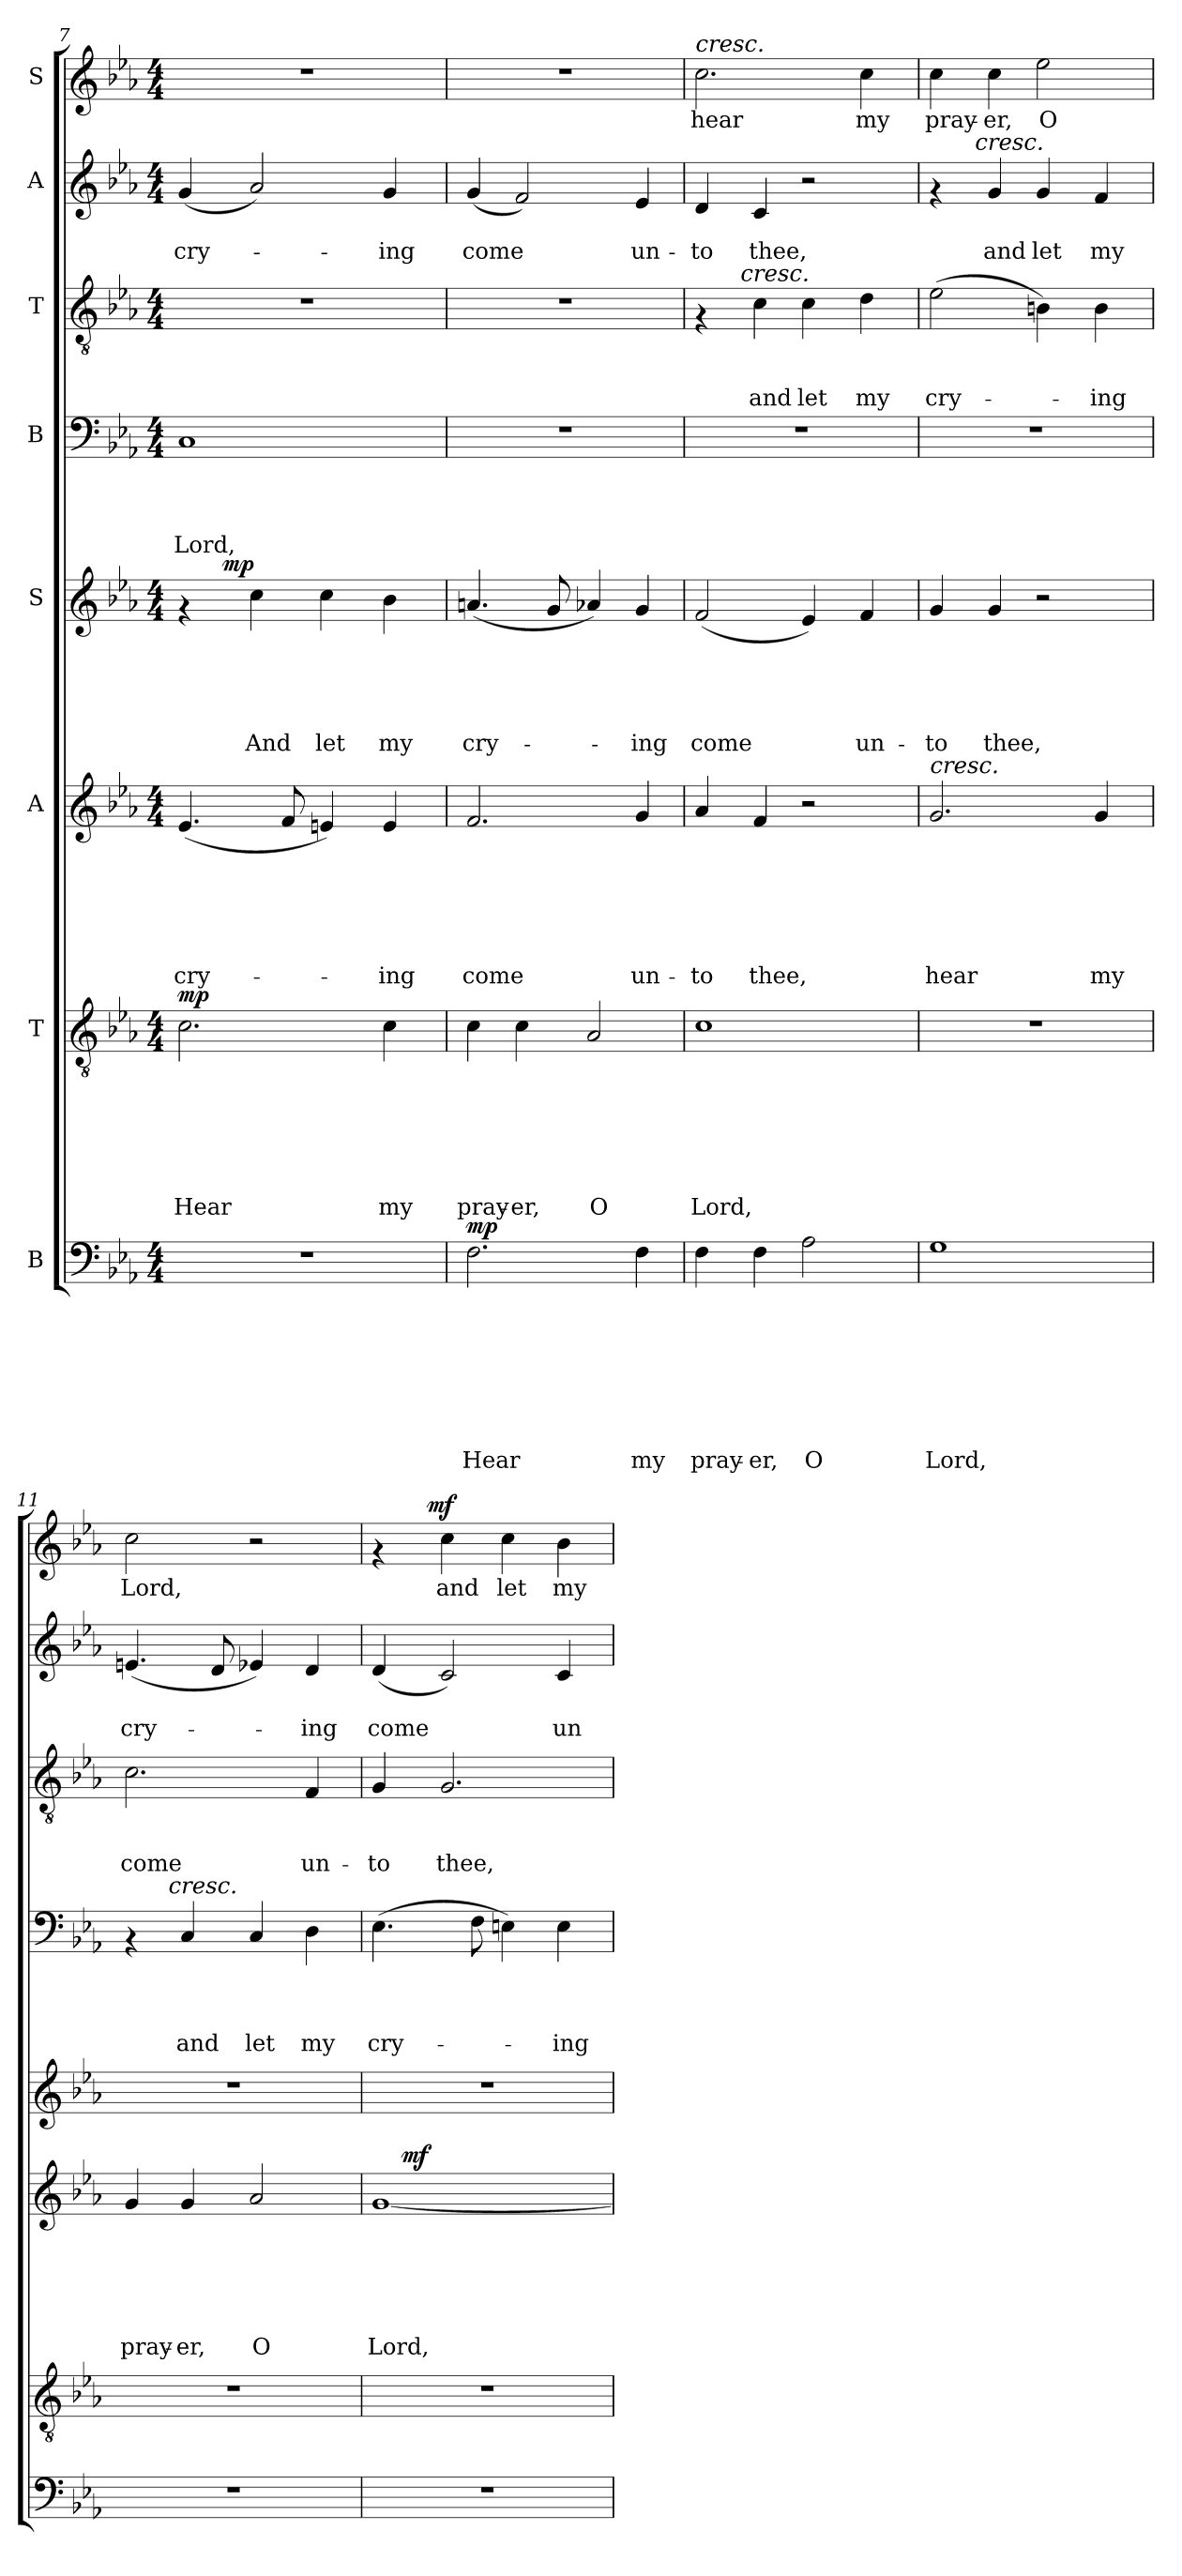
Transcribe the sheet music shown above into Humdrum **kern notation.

**kern	**text	**text	**text	**text	**text	**text	**text	**text	**dynam	**kern	**text	**text	**text	**text	**text	**text	**text	**dynam	**kern	**text	**text	**text	**text	**text	**text	**dynam	**kern	**text	**text	**text	**text	**text	**dynam	**kern	**text	**text	**text	**text	**kern	**text	**text	**text	**kern	**text	**text	**kern	**text	**dynam
*part8	*part8	*part8	*part8	*part8	*part8	*part8	*part8	*part8	*part8	*part7	*part7	*part7	*part7	*part7	*part7	*part7	*part7	*part7	*part6	*part6	*part6	*part6	*part6	*part6	*part6	*part6	*part5	*part5	*part5	*part5	*part5	*part5	*part5	*part4	*part4	*part4	*part4	*part4	*part3	*part3	*part3	*part3	*part2	*part2	*part2	*part1	*part1	*part1
*staff8	*staff8	*staff8	*staff8	*staff8	*staff8	*staff8	*staff8	*staff8	*staff8	*staff7	*staff7	*staff7	*staff7	*staff7	*staff7	*staff7	*staff7	*staff7	*staff6	*staff6	*staff6	*staff6	*staff6	*staff6	*staff6	*staff6	*staff5	*staff5	*staff5	*staff5	*staff5	*staff5	*staff5	*staff4	*staff4	*staff4	*staff4	*staff4	*staff3	*staff3	*staff3	*staff3	*staff2	*staff2	*staff2	*staff1	*staff1	*staff1
*I"B	*	*	*	*	*	*	*	*	*	*I"T	*	*	*	*	*	*	*	*	*I"A	*	*	*	*	*	*	*	*I"S	*	*	*	*	*	*	*I"B	*	*	*	*	*I"T	*	*	*	*I"A	*	*	*I"S	*	*
!!LO:PB:g=z
*clefF4	*	*	*	*	*	*	*	*	*	*clefGv2	*	*	*	*	*	*	*	*	*clefG2	*	*	*	*	*	*	*	*clefG2	*	*	*	*	*	*	*clefF4	*	*	*	*	*clefGv2	*	*	*	*clefG2	*	*	*clefG2	*	*
*k[b-e-a-]	*	*	*	*	*	*	*	*	*	*k[b-e-a-]	*	*	*	*	*	*	*	*	*k[b-e-a-]	*	*	*	*	*	*	*	*k[b-e-a-]	*	*	*	*	*	*	*k[b-e-a-]	*	*	*	*	*k[b-e-a-]	*	*	*	*k[b-e-a-]	*	*	*k[b-e-a-]	*	*
*E-:	*	*	*	*	*	*	*	*	*	*E-:	*	*	*	*	*	*	*	*	*E-:	*	*	*	*	*	*	*	*E-:	*	*	*	*	*	*	*E-:	*	*	*	*	*E-:	*	*	*	*E-:	*	*	*E-:	*	*
*M4/4	*	*	*	*	*	*	*	*	*	*M4/4	*	*	*	*	*	*	*	*	*M4/4	*	*	*	*	*	*	*	*M4/4	*	*	*	*	*	*	*M4/4	*	*	*	*	*M4/4	*	*	*	*M4/4	*	*	*M4/4	*	*
=7	=7	=7	=7	=7	=7	=7	=7	=7	=7	=7	=7	=7	=7	=7	=7	=7	=7	=7	=7	=7	=7	=7	=7	=7	=7	=7	=7	=7	=7	=7	=7	=7	=7	=7	=7	=7	=7	=7	=7	=7	=7	=7	=7	=7	=7	=7	=7	=7
!	!	!	!	!	!	!	!	!	!	!	!	!	!	!	!	!	!LO:LY:b	!LO:DY:a	!	!	!	!	!	!	!LO:LY:b:rj	!	!	!	!	!	!	!	!	!	!	!	!	!LO:LY:b	!	!	!	!	!	!	!LO:LY:b	!	!	!
*	*	*	*	*	*	*	*	*	*	*	*	*	*	*	*	*	*	*	*	*	*	*	*	*	*	*	*^	*	*	*	*	*	*	*	*	*	*	*	*	*	*	*	*	*	*	*	*	*
1r	.	.	.	.	.	.	.	.	.	2.c\	.	.	.	.	.	.	Hear	mp	(<4.e-/	.	.	.	.	.	cry-	.	4rf	8ryy	.	.	.	.	.	.	1C	.	.	.	Lord,	1r	.	.	.	(<4g/	.	cry-	1r	.	.
.	.	.	.	.	.	.	.	.	.	.	.	.	.	.	.	.	.	.	.	.	.	.	.	.	.	.	.	32ryy	.	.	.	.	.	.	.	.	.	.	.	.	.	.	.	.	.	.	.	.	.
!	!	!	!	!	!	!	!	!	!	!	!	!	!	!	!	!	!	!	!	!	!	!	!	!	!	!	!	!	!	!	!	!	!	!LO:DY:a	!	!	!	!	!	!	!	!	!	!	!	!	!	!	!
.	.	.	.	.	.	.	.	.	.	.	.	.	.	.	.	.	.	.	.	.	.	.	.	.	.	.	.	2ryy	.	.	.	.	.	mp	.	.	.	.	.	.	.	.	.	.	.	.	.	.	.
!	!	!	!	!	!	!	!	!	!	!	!	!	!	!	!	!	!	!	!	!	!	!	!	!	!	!	!	!	!	!	!	!	!LO:LY:b	!	!	!	!	!	!	!	!	!	!	!	!	!	!	!	!
.	.	.	.	.	.	.	.	.	.	.	.	.	.	.	.	.	.	.	.	.	.	.	.	.	.	.	4cc\	.	.	.	.	.	And	.	.	.	.	.	.	.	.	.	.	2a-/)	.	.	.	.	.
.	.	.	.	.	.	.	.	.	.	.	.	.	.	.	.	.	.	.	8f/	.	.	.	.	.	.	.	.	.	.	.	.	.	.	.	.	.	.	.	.	.	.	.	.	.	.	.	.	.	.
!	!	!	!	!	!	!	!	!	!	!	!	!	!	!	!	!	!	!	!	!	!	!	!	!	!	!	!	!	!	!	!	!	!LO:LY:b	!	!	!	!	!	!	!	!	!	!	!	!	!	!	!	!
.	.	.	.	.	.	.	.	.	.	.	.	.	.	.	.	.	.	.	4en/)	.	.	.	.	.	.	.	4cc\	.	.	.	.	.	let	.	.	.	.	.	.	.	.	.	.	.	.	.	.	.	.
.	.	.	.	.	.	.	.	.	.	.	.	.	.	.	.	.	.	.	.	.	.	.	.	.	.	.	.	4ryy	.	.	.	.	.	.	.	.	.	.	.	.	.	.	.	.	.	.	.	.	.
!	!	!	!	!	!	!	!	!	!	!	!	!	!	!	!	!	!LO:LY:b	!	!	!	!	!	!	!	!LO:LY:b:rj	!	!	!	!	!	!	!	!LO:LY:b	!	!	!	!	!	!	!	!	!	!	!	!	!LO:LY:b	!	!	!
.	.	.	.	.	.	.	.	.	.	4c\	.	.	.	.	.	.	my	.	4e/	.	.	.	.	.	-ing	.	4b-\	.	.	.	.	.	my	.	.	.	.	.	.	.	.	.	.	4g/	.	-ing	.	.	.
.	.	.	.	.	.	.	.	.	.	.	.	.	.	.	.	.	.	.	.	.	.	.	.	.	.	.	.	16.ryy	.	.	.	.	.	.	.	.	.	.	.	.	.	.	.	.	.	.	.	.	.
=8	=8	=8	=8	=8	=8	=8	=8	=8	=8	=8	=8	=8	=8	=8	=8	=8	=8	=8	=8	=8	=8	=8	=8	=8	=8	=8	=8	=8	=8	=8	=8	=8	=8	=8	=8	=8	=8	=8	=8	=8	=8	=8	=8	=8	=8	=8	=8	=8	=8
!	!	!	!	!	!	!	!	!LO:LY:b	!LO:DY:a	!	!	!	!	!	!	!	!LO:LY:b	!	!	!	!	!	!	!	!LO:LY:b:rj	!	!	!	!	!	!	!	!LO:LY:b	!	!	!	!	!	!	!	!	!	!	!	!	!LO:LY:b	!	!	!
*	*	*	*	*	*	*	*	*	*	*	*	*	*	*	*	*	*	*	*	*	*	*	*	*	*	*	*v	*v	*	*	*	*	*	*	*	*	*	*	*	*	*	*	*	*	*	*	*	*	*
2.F\	.	.	.	.	.	.	.	Hear	mp	4c\	.	.	.	.	.	.	pray-	.	2.f/	.	.	.	.	.	come	.	(<4.an/	.	.	.	.	cry-	.	1r	.	.	.	.	1r	.	.	.	(<4g/	.	come	1r	.	.
!	!	!	!	!	!	!	!	!	!	!	!	!	!	!	!	!	!LO:LY:b	!	!	!	!	!	!	!	!	!	!	!	!	!	!	!	!	!	!	!	!	!	!	!	!	!	!	!	!	!	!	!
.	.	.	.	.	.	.	.	.	.	4c\	.	.	.	.	.	.	-er,	.	.	.	.	.	.	.	.	.	.	.	.	.	.	.	.	.	.	.	.	.	.	.	.	.	2f/)	.	.	.	.	.
.	.	.	.	.	.	.	.	.	.	.	.	.	.	.	.	.	.	.	.	.	.	.	.	.	.	.	8g/	.	.	.	.	.	.	.	.	.	.	.	.	.	.	.	.	.	.	.	.	.
!	!	!	!	!	!	!	!	!	!	!	!	!	!	!	!	!	!LO:LY:b	!	!	!	!	!	!	!	!	!	!	!	!	!	!	!	!	!	!	!	!	!	!	!	!	!	!	!	!	!	!	!
.	.	.	.	.	.	.	.	.	.	2A-/	.	.	.	.	.	.	O	.	.	.	.	.	.	.	.	.	4a-X/)	.	.	.	.	.	.	.	.	.	.	.	.	.	.	.	.	.	.	.	.	.
!	!	!	!	!	!	!	!	!LO:LY:b	!	!	!	!	!	!	!	!	!	!	!	!	!	!	!	!	!LO:LY:b:rj	!	!	!	!	!	!	!LO:LY:b	!	!	!	!	!	!	!	!	!	!	!	!	!LO:LY:b	!	!	!
4F\	.	.	.	.	.	.	.	my	.	.	.	.	.	.	.	.	.	.	4g/	.	.	.	.	.	un-	.	4g/	.	.	.	.	-ing	.	.	.	.	.	.	.	.	.	.	4e-/	.	un-	.	.	.
=9	=9	=9	=9	=9	=9	=9	=9	=9	=9	=9	=9	=9	=9	=9	=9	=9	=9	=9	=9	=9	=9	=9	=9	=9	=9	=9	=9	=9	=9	=9	=9	=9	=9	=9	=9	=9	=9	=9	=9	=9	=9	=9	=9	=9	=9	=9	=9	=9
!	!	!	!	!	!	!	!	!	!	!	!	!	!	!	!	!	!	!	!	!	!	!	!	!	!	!	!	!	!	!	!	!	!	!	!	!	!	!	!	!	!	!	!	!	!	!LO:TX:a:i:t=cresc.	!	!
!	!	!	!	!	!	!	!	!LO:LY:b	!	!	!	!	!	!	!	!	!LO:LY:b	!	!	!	!	!	!	!	!LO:LY:b:rj	!	!	!	!	!	!	!LO:LY:b	!	!	!	!	!	!	!	!	!	!	!	!	!LO:LY:b	!	!LO:LY:b	!
*	*	*	*	*	*	*	*	*	*	*	*	*	*	*	*	*	*	*	*	*	*	*	*	*	*	*	*	*	*	*	*	*	*	*	*	*	*	*	*^	*	*	*	*	*	*	*	*	*
4F\	.	.	.	.	.	.	.	pray-	.	1c	.	.	.	.	.	.	Lord,	.	4a-/	.	.	.	.	.	-to	.	(<2f/	.	.	.	.	come	.	1r	.	.	.	.	4rF	8..ryy	.	.	.	4d/	.	-to	2.cc\	hear	.
!	!	!	!	!	!	!	!	!	!	!	!	!	!	!	!	!	!	!	!	!	!	!	!	!	!	!	!	!	!	!	!	!	!	!	!	!	!	!	!	!LO:TX:a:i:t=cresc.	!	!	!	!	!	!	!	!	!
.	.	.	.	.	.	.	.	.	.	.	.	.	.	.	.	.	.	.	.	.	.	.	.	.	.	.	.	.	.	.	.	.	.	.	.	.	.	.	.	2ryy	.	.	.	.	.	.	.	.	.
!	!	!	!	!	!	!	!	!LO:LY:b	!	!	!	!	!	!	!	!	!	!	!	!	!	!	!	!	!LO:LY:b:rj	!	!	!	!	!	!	!	!	!	!	!	!	!	!	!	!	!	!LO:LY:b	!	!	!LO:LY:b	!	!	!
4F\	.	.	.	.	.	.	.	-er,	.	.	.	.	.	.	.	.	.	.	4f/	.	.	.	.	.	thee,	.	.	.	.	.	.	.	.	.	.	.	.	.	4c\	.	.	.	and	4c/	.	thee,	.	.	.
!	!	!	!	!	!	!	!	!LO:LY:b	!	!	!	!	!	!	!	!	!	!	!	!	!	!	!	!	!	!	!	!	!	!	!	!	!	!	!	!	!	!	!	!	!	!	!LO:LY:b	!	!	!	!	!	!
2A-\	.	.	.	.	.	.	.	O	.	.	.	.	.	.	.	.	.	.	2r	.	.	.	.	.	.	.	4e-/)	.	.	.	.	.	.	.	.	.	.	.	4c\	.	.	.	let	2r	.	.	.	.	.
.	.	.	.	.	.	.	.	.	.	.	.	.	.	.	.	.	.	.	.	.	.	.	.	.	.	.	.	.	.	.	.	.	.	.	.	.	.	.	.	4ryy	.	.	.	.	.	.	.	.	.
!	!	!	!	!	!	!	!	!	!	!	!	!	!	!	!	!	!	!	!	!	!	!	!	!	!	!	!	!	!	!	!	!LO:LY:b	!	!	!	!	!	!	!	!	!	!	!LO:LY:b	!	!	!	!	!LO:LY:b	!
.	.	.	.	.	.	.	.	.	.	.	.	.	.	.	.	.	.	.	.	.	.	.	.	.	.	.	4f/	.	.	.	.	un-	.	.	.	.	.	.	4d\	.	.	.	my	.	.	.	4cc\	my	.
.	.	.	.	.	.	.	.	.	.	.	.	.	.	.	.	.	.	.	.	.	.	.	.	.	.	.	.	.	.	.	.	.	.	.	.	.	.	.	.	32ryy	.	.	.	.	.	.	.	.	.
=10	=10	=10	=10	=10	=10	=10	=10	=10	=10	=10	=10	=10	=10	=10	=10	=10	=10	=10	=10	=10	=10	=10	=10	=10	=10	=10	=10	=10	=10	=10	=10	=10	=10	=10	=10	=10	=10	=10	=10	=10	=10	=10	=10	=10	=10	=10	=10	=10	=10
!	!	!	!	!	!	!	!	!	!	!	!	!	!	!	!	!	!	!	!LO:TX:a:i:t=cresc.	!	!	!	!	!	!	!	!	!	!	!	!	!	!	!	!	!	!	!	!	!	!	!	!	!	!	!	!	!	!
!	!	!	!	!	!	!	!	!LO:LY:b	!	!	!	!	!	!	!	!	!	!	!	!	!	!	!	!	!LO:LY:b:rj	!	!	!	!	!	!	!LO:LY:b	!	!	!	!	!	!	!	!	!	!	!LO:LY:b	!	!	!	!	!LO:LY:b	!
*	*	*	*	*	*	*	*	*	*	*	*	*	*	*	*	*	*	*	*	*	*	*	*	*	*	*	*	*	*	*	*	*	*	*	*	*	*	*	*v	*v	*	*	*	*^	*	*	*	*	*
1G	.	.	.	.	.	.	.	Lord,	.	1r	.	.	.	.	.	.	.	.	2.g/	.	.	.	.	.	hear	.	4g/	.	.	.	.	-to	.	1r	.	.	.	.	(>2e-\	.	.	cry-	4rf	8..ryy	.	.	4cc\	pray-	.
!	!	!	!	!	!	!	!	!	!	!	!	!	!	!	!	!	!	!	!	!	!	!	!	!	!	!	!	!	!	!	!	!	!	!	!	!	!	!	!	!	!	!	!	!LO:TX:a:i:t=cresc.	!	!	!	!	!
.	.	.	.	.	.	.	.	.	.	.	.	.	.	.	.	.	.	.	.	.	.	.	.	.	.	.	.	.	.	.	.	.	.	.	.	.	.	.	.	.	.	.	.	2ryy	.	.	.	.	.
!	!	!	!	!	!	!	!	!	!	!	!	!	!	!	!	!	!	!	!	!	!	!	!	!	!	!	!	!	!	!	!	!LO:LY:b	!	!	!	!	!	!	!	!	!	!	!	!	!	!LO:LY:b	!	!LO:LY:b	!
.	.	.	.	.	.	.	.	.	.	.	.	.	.	.	.	.	.	.	.	.	.	.	.	.	.	.	4g/	.	.	.	.	thee,	.	.	.	.	.	.	.	.	.	.	4g/	.	.	and	4cc\	-er,	.
!	!	!	!	!	!	!	!	!	!	!	!	!	!	!	!	!	!	!	!	!	!	!	!	!	!	!	!	!	!	!	!	!	!	!	!	!	!	!	!	!	!	!	!	!	!	!LO:LY:b	!	!LO:LY:b	!
.	.	.	.	.	.	.	.	.	.	.	.	.	.	.	.	.	.	.	.	.	.	.	.	.	.	.	2r	.	.	.	.	.	.	.	.	.	.	.	4Bn\)	.	.	.	4g/	.	.	let	2ee-\	O	.
.	.	.	.	.	.	.	.	.	.	.	.	.	.	.	.	.	.	.	.	.	.	.	.	.	.	.	.	.	.	.	.	.	.	.	.	.	.	.	.	.	.	.	.	4ryy	.	.	.	.	.
!	!	!	!	!	!	!	!	!	!	!	!	!	!	!	!	!	!	!	!	!	!	!	!	!	!LO:LY:b:rj	!	!	!	!	!	!	!	!	!	!	!	!	!	!	!	!	!LO:LY:b	!	!	!	!LO:LY:b	!	!	!
.	.	.	.	.	.	.	.	.	.	.	.	.	.	.	.	.	.	.	4g/	.	.	.	.	.	my	.	.	.	.	.	.	.	.	.	.	.	.	.	4B\	.	.	-ing	4f/	.	.	my	.	.	.
.	.	.	.	.	.	.	.	.	.	.	.	.	.	.	.	.	.	.	.	.	.	.	.	.	.	.	.	.	.	.	.	.	.	.	.	.	.	.	.	.	.	.	.	32ryy	.	.	.	.	.
=11	=11	=11	=11	=11	=11	=11	=11	=11	=11	=11	=11	=11	=11	=11	=11	=11	=11	=11	=11	=11	=11	=11	=11	=11	=11	=11	=11	=11	=11	=11	=11	=11	=11	=11	=11	=11	=11	=11	=11	=11	=11	=11	=11	=11	=11	=11	=11	=11	=11
!	!	!	!	!	!	!	!	!	!	!	!	!	!	!	!	!	!	!	!	!	!	!	!	!	!LO:LY:b:rj	!	!	!	!	!	!	!	!	!	!	!	!	!	!	!	!	!LO:LY:b	!	!	!	!LO:LY:b	!	!LO:LY:b	!
*	*	*	*	*	*	*	*	*	*	*	*	*	*	*	*	*	*	*	*	*	*	*	*	*	*	*	*	*	*	*	*	*	*	*^	*	*	*	*	*	*	*	*	*v	*v	*	*	*	*	*
1r	.	.	.	.	.	.	.	.	.	1r	.	.	.	.	.	.	.	.	4g/	.	.	.	.	.	pray-	.	1r	.	.	.	.	.	.	4rAA	8..ryy	.	.	.	.	2.c\	.	.	come	(<4.en/	.	cry-	2cc\	Lord,	.
!	!	!	!	!	!	!	!	!	!	!	!	!	!	!	!	!	!	!	!	!	!	!	!	!	!	!	!	!	!	!	!	!	!	!	!LO:TX:a:i:t=cresc.	!	!	!	!	!	!	!	!	!	!	!	!	!	!
.	.	.	.	.	.	.	.	.	.	.	.	.	.	.	.	.	.	.	.	.	.	.	.	.	.	.	.	.	.	.	.	.	.	.	2ryy	.	.	.	.	.	.	.	.	.	.	.	.	.	.
!	!	!	!	!	!	!	!	!	!	!	!	!	!	!	!	!	!	!	!	!	!	!	!	!	!LO:LY:b:rj	!	!	!	!	!	!	!	!	!	!	!	!	!	!LO:LY:b	!	!	!	!	!	!	!	!	!	!
.	.	.	.	.	.	.	.	.	.	.	.	.	.	.	.	.	.	.	4g/	.	.	.	.	.	-er,	.	.	.	.	.	.	.	.	4C/	.	.	.	.	and	.	.	.	.	.	.	.	.	.	.
.	.	.	.	.	.	.	.	.	.	.	.	.	.	.	.	.	.	.	.	.	.	.	.	.	.	.	.	.	.	.	.	.	.	.	.	.	.	.	.	.	.	.	.	8d/	.	.	.	.	.
!	!	!	!	!	!	!	!	!	!	!	!	!	!	!	!	!	!	!	!	!	!	!	!	!	!LO:LY:b:rj	!	!	!	!	!	!	!	!	!	!	!	!	!	!LO:LY:b	!	!	!	!	!	!	!	!	!	!
.	.	.	.	.	.	.	.	.	.	.	.	.	.	.	.	.	.	.	2a-/	.	.	.	.	.	O	.	.	.	.	.	.	.	.	4C/	.	.	.	.	let	.	.	.	.	4e-X/)	.	.	2r	.	.
.	.	.	.	.	.	.	.	.	.	.	.	.	.	.	.	.	.	.	.	.	.	.	.	.	.	.	.	.	.	.	.	.	.	.	4ryy	.	.	.	.	.	.	.	.	.	.	.	.	.	.
!	!	!	!	!	!	!	!	!	!	!	!	!	!	!	!	!	!	!	!	!	!	!	!	!	!	!	!	!	!	!	!	!	!	!	!	!	!	!	!LO:LY:b	!	!	!	!LO:LY:b	!	!	!LO:LY:b	!	!	!
.	.	.	.	.	.	.	.	.	.	.	.	.	.	.	.	.	.	.	.	.	.	.	.	.	.	.	.	.	.	.	.	.	.	4D\	.	.	.	.	my	4F/	.	.	un-	4d/	.	-ing	.	.	.
.	.	.	.	.	.	.	.	.	.	.	.	.	.	.	.	.	.	.	.	.	.	.	.	.	.	.	.	.	.	.	.	.	.	.	32ryy	.	.	.	.	.	.	.	.	.	.	.	.	.	.
=12	=12	=12	=12	=12	=12	=12	=12	=12	=12	=12	=12	=12	=12	=12	=12	=12	=12	=12	=12	=12	=12	=12	=12	=12	=12	=12	=12	=12	=12	=12	=12	=12	=12	=12	=12	=12	=12	=12	=12	=12	=12	=12	=12	=12	=12	=12	=12	=12	=12
!	!	!	!	!	!	!	!	!	!	!	!	!	!	!	!	!	!	!	!	!	!	!	!	!	!LO:LY:b:rj	!	!	!	!	!	!	!	!	!	!	!	!	!	!LO:LY:b	!	!	!	!LO:LY:b	!	!	!LO:LY:b	!	!	!
*	*	*	*	*	*	*	*	*	*	*	*	*	*	*	*	*	*	*	*^	*	*	*	*	*	*	*	*	*	*	*	*	*	*	*v	*v	*	*	*	*	*	*	*	*	*	*	*	*^	*	*
1r	.	.	.	.	.	.	.	.	.	1r	.	.	.	.	.	.	.	.	[>1g	8ryy	.	.	.	.	.	Lord,	.	1r	.	.	.	.	.	.	(>4.E-\	.	.	.	cry-	4G/	.	.	-to	(<4d/	.	come	4rf	8..ryy	.	.
!	!	!	!	!	!	!	!	!	!	!	!	!	!	!	!	!	!	!	!	!	!	!	!	!	!	!	!LO:DY:a	!	!	!	!	!	!	!	!	!	!	!	!	!	!	!	!	!	!	!	!	!	!	!
.	.	.	.	.	.	.	.	.	.	.	.	.	.	.	.	.	.	.	.	2..ryy	.	.	.	.	.	.	mf	.	.	.	.	.	.	.	.	.	.	.	.	.	.	.	.	.	.	.	.	.	.	.
!	!	!	!	!	!	!	!	!	!	!	!	!	!	!	!	!	!	!	!	!	!	!	!	!	!	!	!	!	!	!	!	!	!	!	!	!	!	!	!	!	!	!	!	!	!	!	!	!	!	!LO:DY:a
.	.	.	.	.	.	.	.	.	.	.	.	.	.	.	.	.	.	.	.	.	.	.	.	.	.	.	.	.	.	.	.	.	.	.	.	.	.	.	.	.	.	.	.	.	.	.	.	2ryy	.	mf
!	!	!	!	!	!	!	!	!	!	!	!	!	!	!	!	!	!	!	!	!	!	!	!	!	!	!	!	!	!	!	!	!	!	!	!	!	!	!	!	!	!	!	!LO:LY:b	!	!	!	!	!	!LO:LY:b	!
.	.	.	.	.	.	.	.	.	.	.	.	.	.	.	.	.	.	.	.	.	.	.	.	.	.	.	.	.	.	.	.	.	.	.	.	.	.	.	.	2.G/	.	.	thee,	2c/)	.	.	4cc\	.	and	.
.	.	.	.	.	.	.	.	.	.	.	.	.	.	.	.	.	.	.	.	.	.	.	.	.	.	.	.	.	.	.	.	.	.	.	8F\	.	.	.	.	.	.	.	.	.	.	.	.	.	.	.
!	!	!	!	!	!	!	!	!	!	!	!	!	!	!	!	!	!	!	!	!	!	!	!	!	!	!	!	!	!	!	!	!	!	!	!	!	!	!	!	!	!	!	!	!	!	!	!	!	!LO:LY:b	!
.	.	.	.	.	.	.	.	.	.	.	.	.	.	.	.	.	.	.	.	.	.	.	.	.	.	.	.	.	.	.	.	.	.	.	4En\)	.	.	.	.	.	.	.	.	.	.	.	4cc\	.	let	.
.	.	.	.	.	.	.	.	.	.	.	.	.	.	.	.	.	.	.	.	.	.	.	.	.	.	.	.	.	.	.	.	.	.	.	.	.	.	.	.	.	.	.	.	.	.	.	.	4ryy	.	.
!	!	!	!	!	!	!	!	!	!	!	!	!	!	!	!	!	!	!	!	!	!	!	!	!	!	!	!	!	!	!	!	!	!	!	!	!	!	!	!LO:LY:b	!	!	!	!	!	!	!LO:LY:b	!	!	!LO:LY:b	!
.	.	.	.	.	.	.	.	.	.	.	.	.	.	.	.	.	.	.	.	.	.	.	.	.	.	.	.	.	.	.	.	.	.	.	4E\	.	.	.	-ing	.	.	.	.	4c/	.	un-	4b-\	.	my	.
.	.	.	.	.	.	.	.	.	.	.	.	.	.	.	.	.	.	.	.	.	.	.	.	.	.	.	.	.	.	.	.	.	.	.	.	.	.	.	.	.	.	.	.	.	.	.	.	32ryy	.	.
*	*	*	*	*	*	*	*	*	*	*	*	*	*	*	*	*	*	*	*v	*v	*	*	*	*	*	*	*	*	*	*	*	*	*	*	*	*	*	*	*	*	*	*	*	*	*	*	*v	*v	*	*
=	=	=	=	=	=	=	=	=	=	=	=	=	=	=	=	=	=	=	=	=	=	=	=	=	=	=	=	=	=	=	=	=	=	=	=	=	=	=	=	=	=	=	=	=	=	=	=	=
*-	*-	*-	*-	*-	*-	*-	*-	*-	*-	*-	*-	*-	*-	*-	*-	*-	*-	*-	*-	*-	*-	*-	*-	*-	*-	*-	*-	*-	*-	*-	*-	*-	*-	*-	*-	*-	*-	*-	*-	*-	*-	*-	*-	*-	*-	*-	*-	*-
